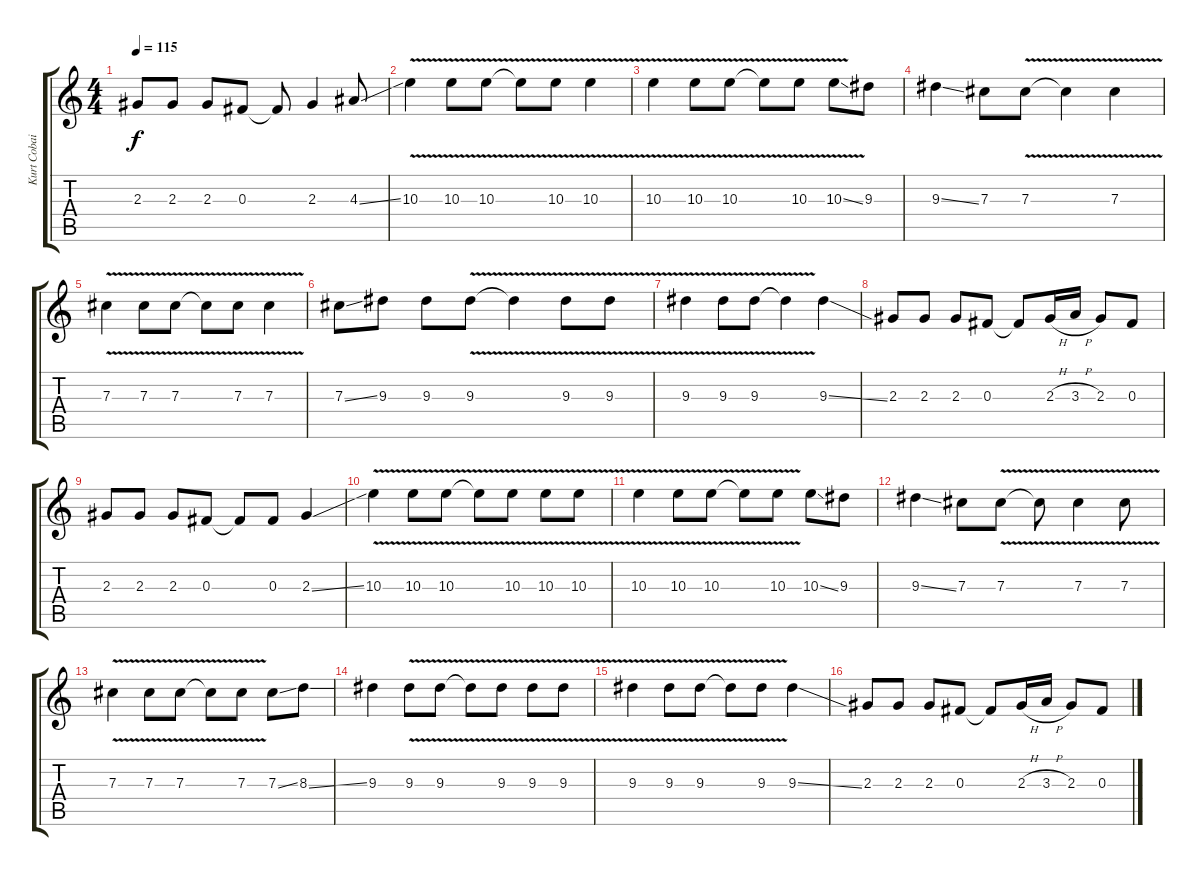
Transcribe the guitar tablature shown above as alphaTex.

\track ("Kurt Cobain" "Kurt Cobai") {instrument distortionguitar}
\staff {score tabs}
\tuning (Eb4 Bb3 Gb3 Db3 Ab2 Eb2) {hide}
\ts (4 4)
\tempo 115
\clef g2
\ks c
2.3.8{dy f} 2.3.8 2.3.8 0.3.8 0.3{t}.8 2.3.4 4.3{ss}.8 |
10.3{v}.4 10.3{v}.8 10.3{v}.8 10.3{t}.8 10.3{v}.8 10.3{v}.4 |
10.3{v}.4 10.3{v}.8 10.3{v}.8 10.3{t}.8 10.3{v}.8 10.3{v ss}.8 9.3.8 |
9.3{ss}.4 7.3.8 7.3{v}.8 7.3{t}.4 7.3{v}.4 |
7.3{v}.4 7.3{v}.8 7.3{v}.8 7.3{t}.8 7.3{v}.8 7.3{v}.4 |
7.3{ss}.8 9.3.8 9.3.8 9.3{v}.8 9.3{t}.4 9.3{v}.8 9.3{v}.8 |
9.3{v}.4 9.3{v}.8 9.3{v}.8 9.3{t}.4 9.3{ss}.4 |
2.3.8 2.3.8 2.3.8 0.3.8 0.3{t}.8 2.3{h}.16 3.3{h}.16 2.3.8 0.3.8 |
2.3.8 2.3.8 2.3.8 0.3.8 0.3{t}.8 0.3.8 2.3{ss}.4 |
10.3{v}.4 10.3{v}.8 10.3{v}.8 10.3{t}.8 10.3{v}.8 10.3{v}.8 10.3{v}.8 |
10.3{v}.4 10.3{v}.8 10.3{v}.8 10.3{t}.8 10.3{v}.8 10.3{ss}.8 9.3.8 |
9.3{ss}.4 7.3.8 7.3{v}.8 7.3{t}.8 7.3{v}.4 7.3{v}.8 |
7.3{v}.4 7.3{v}.8 7.3{v}.8 7.3{t}.8 7.3{v}.8 7.3{ss}.8 8.3{ss}.8 |
9.3.4 9.3{v}.8 9.3{v}.8 9.3{t}.8 9.3{v}.8 9.3{v}.8 9.3{v}.8 |
9.3{v}.4 9.3{v}.8 9.3{v}.8 9.3{t}.8 9.3{v}.8 9.3{ss}.4 |
2.3.8 2.3.8 2.3.8 0.3.8 0.3{t}.8 2.3{h}.16 3.3{h}.16 2.3.8 0.3.8
